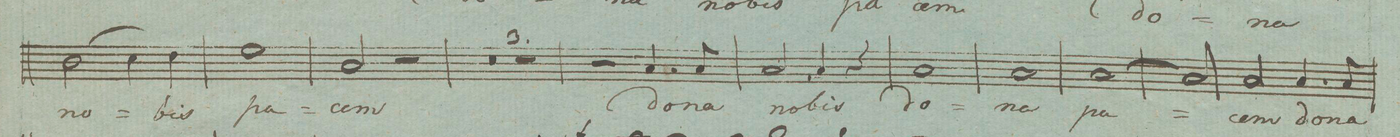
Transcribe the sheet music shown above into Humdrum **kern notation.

**kern	**text	**dynam
*I"Baſso Tutti	*	*
*clefF4	*	*
*k[encngn]	*	*
*met(c|)	*	*
*M2/2	*	*
(2D\	no-	.
4E\)	.	.
4F\	-bis	.
=14	=14	=14
1G\	pa-	.
=15	=15	=15
2C/	-cem	.
2r	.	.
=16	=16	=16
0r	.	.
=17	=17	=17
=18	=18	=18
1r	.	.
=19	=19	=19
2r	.	.
4.C/	do-	.
8C/	-na	.
=20	=20	=20
2C/	no-	.
4C/	-bis	.
4r	.	.
=21	=21	=21
1C/	do-	.
=22	=22	=22
1C/	-na	.
=23	=23	=23
[>1C/	pa-	.
=24	=24	=24
1C/]	.	.
=25	=25	=25
2C/	-cem	.
4.C/	do-	.
8C/	-na	.
=26	=26	=26
*-	*-	*-
